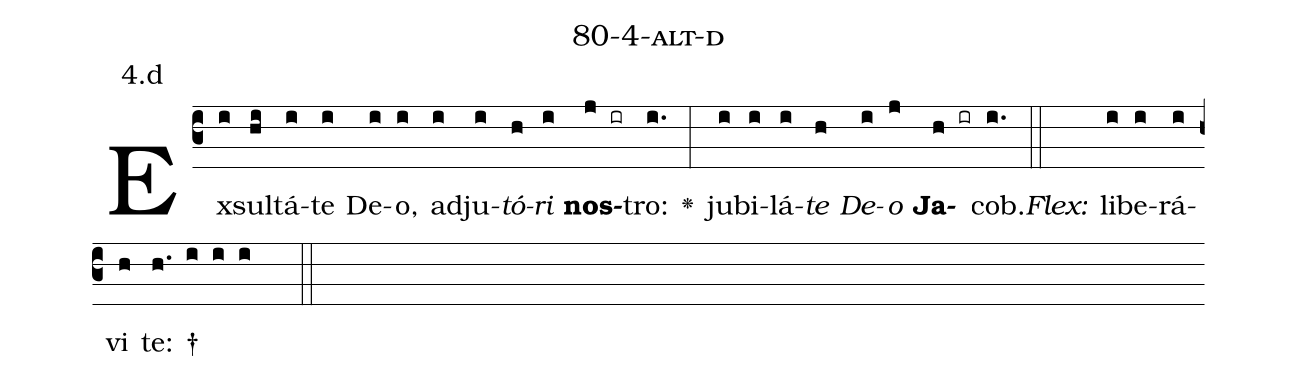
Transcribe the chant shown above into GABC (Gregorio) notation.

name: 80-4-alt-d;
annotation: 4.d;
%%
(c3)Ex(i)sul(hi)tá(i)te(i) De(i)o,(i) ad(i)ju(i)<i>tó</i>(h)<i>ri</i>(i) <b>nos</b>(j ir)tro:(i.) <v>\greheightstar</v>(:) ju(i)bi(i)lá(i)<i>te</i>(h) <i>De</i>(i)<i>o</i>(j) <b>Ja</b>(h ir)cob.(i.) (::)
<i>Flex:</i>()  li(i)be(i)rá(i)vi(h) te: †(h. i i i  ::)

%E(i) u(h) o(i) u(j) a(h) e.(i.) (::)
